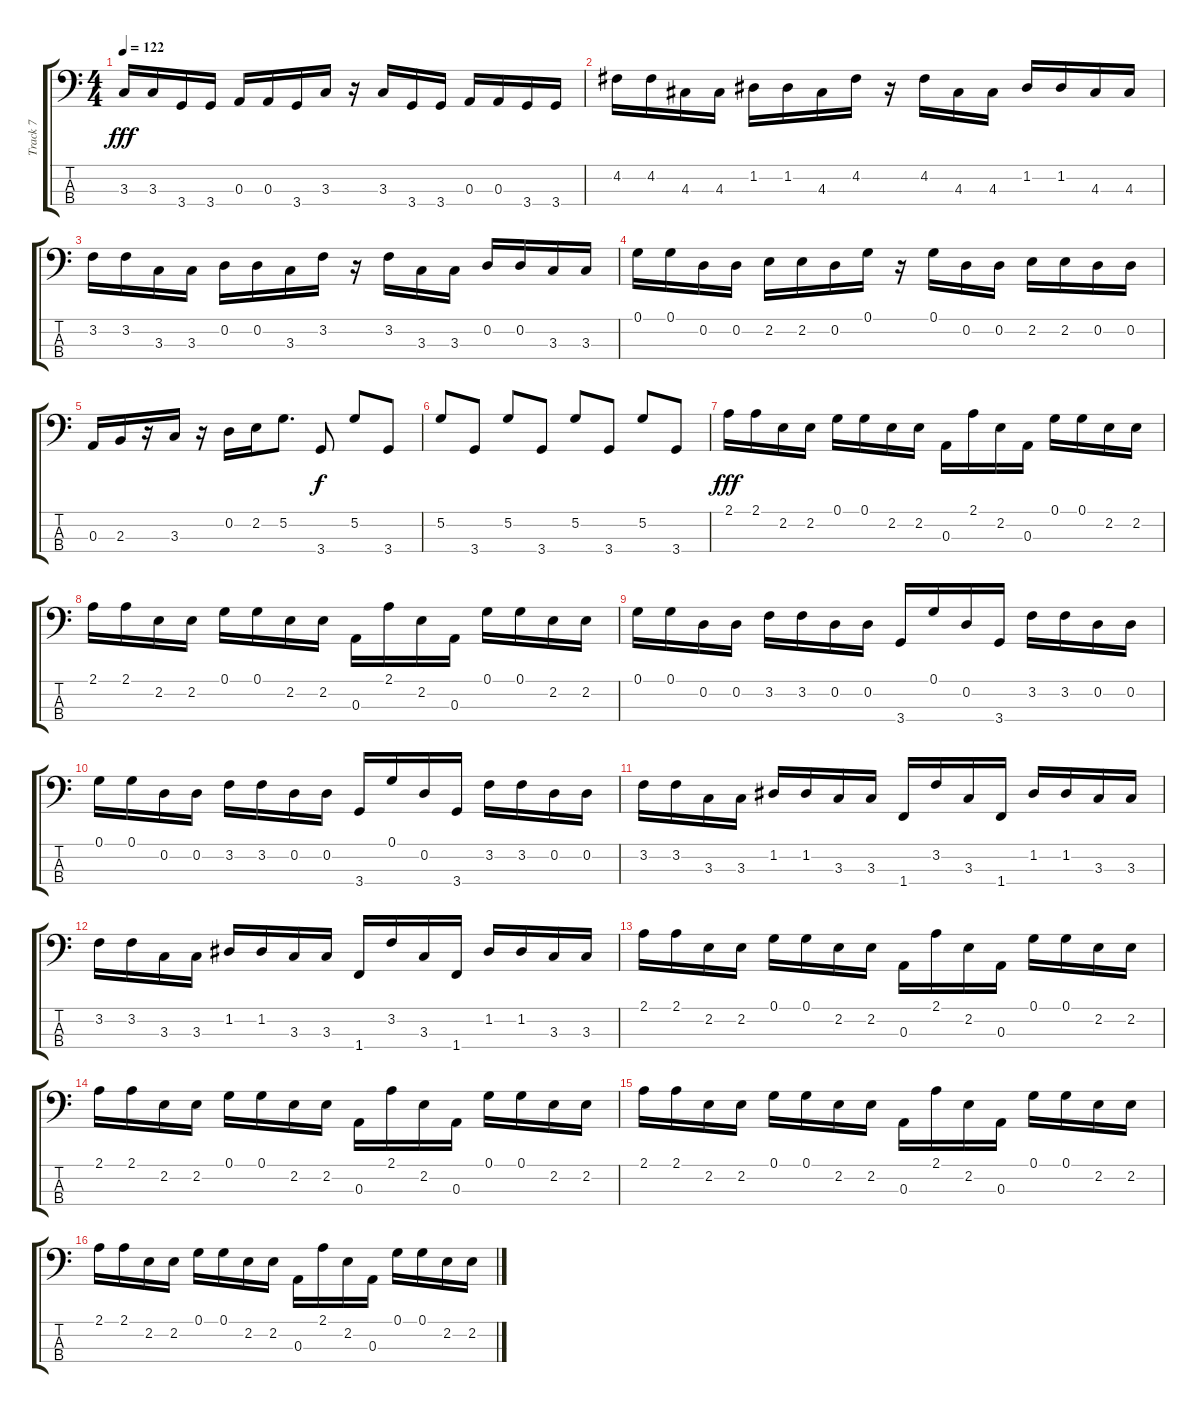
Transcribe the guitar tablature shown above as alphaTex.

\track ("Track 7" "Track 7") {instrument electricbassfinger}
\staff {score tabs}
\tuning (G2 D2 A1 E1) {hide}
\ts (4 4)
\tempo 122
\clef f4
\ks c
3.3.16{dy fff} 3.3.16 3.4.16 3.4.16 0.3.16 0.3.16 3.4.16 3.3.16 r.16 3.3.16 3.4.16 3.4.16 0.3.16 0.3.16 3.4.16 3.4.16 |
4.2.16 4.2.16 4.3.16 4.3.16 1.2.16 1.2.16 4.3.16 4.2.16 r.16 4.2.16 4.3.16 4.3.16 1.2.16 1.2.16 4.3.16 4.3.16 |
3.2.16 3.2.16 3.3.16 3.3.16 0.2.16 0.2.16 3.3.16 3.2.16 r.16 3.2.16 3.3.16 3.3.16 0.2.16 0.2.16 3.3.16 3.3.16 |
0.1.16 0.1.16 0.2.16 0.2.16 2.2.16 2.2.16 0.2.16 0.1.16 r.16 0.1.16 0.2.16 0.2.16 2.2.16 2.2.16 0.2.16 0.2.16 |
0.3.16 2.3.16 r.16 3.3.16 r.16 0.2.16 2.2.16 5.2.8{d} 3.4.8{dy f} 5.2.8 3.4.8 |
5.2.8 3.4.8 5.2.8 3.4.8 5.2.8 3.4.8 5.2.8 3.4.8 |
2.1.16{dy fff} 2.1.16 2.2.16 2.2.16 0.1.16 0.1.16 2.2.16 2.2.16 0.3.16 2.1.16 2.2.16 0.3.16 0.1.16 0.1.16 2.2.16 2.2.16 |
2.1.16 2.1.16 2.2.16 2.2.16 0.1.16 0.1.16 2.2.16 2.2.16 0.3.16 2.1.16 2.2.16 0.3.16 0.1.16 0.1.16 2.2.16 2.2.16 |
0.1.16 0.1.16 0.2.16 0.2.16 3.2.16 3.2.16 0.2.16 0.2.16 3.4.16 0.1.16 0.2.16 3.4.16 3.2.16 3.2.16 0.2.16 0.2.16 |
0.1.16 0.1.16 0.2.16 0.2.16 3.2.16 3.2.16 0.2.16 0.2.16 3.4.16 0.1.16 0.2.16 3.4.16 3.2.16 3.2.16 0.2.16 0.2.16 |
3.2.16 3.2.16 3.3.16 3.3.16 1.2.16 1.2.16 3.3.16 3.3.16 1.4.16 3.2.16 3.3.16 1.4.16 1.2.16 1.2.16 3.3.16 3.3.16 |
3.2.16 3.2.16 3.3.16 3.3.16 1.2.16 1.2.16 3.3.16 3.3.16 1.4.16 3.2.16 3.3.16 1.4.16 1.2.16 1.2.16 3.3.16 3.3.16 |
2.1.16 2.1.16 2.2.16 2.2.16 0.1.16 0.1.16 2.2.16 2.2.16 0.3.16 2.1.16 2.2.16 0.3.16 0.1.16 0.1.16 2.2.16 2.2.16 |
2.1.16 2.1.16 2.2.16 2.2.16 0.1.16 0.1.16 2.2.16 2.2.16 0.3.16 2.1.16 2.2.16 0.3.16 0.1.16 0.1.16 2.2.16 2.2.16 |
2.1.16 2.1.16 2.2.16 2.2.16 0.1.16 0.1.16 2.2.16 2.2.16 0.3.16 2.1.16 2.2.16 0.3.16 0.1.16 0.1.16 2.2.16 2.2.16 |
2.1.16 2.1.16 2.2.16 2.2.16 0.1.16 0.1.16 2.2.16 2.2.16 0.3.16 2.1.16 2.2.16 0.3.16 0.1.16 0.1.16 2.2.16 2.2.16
